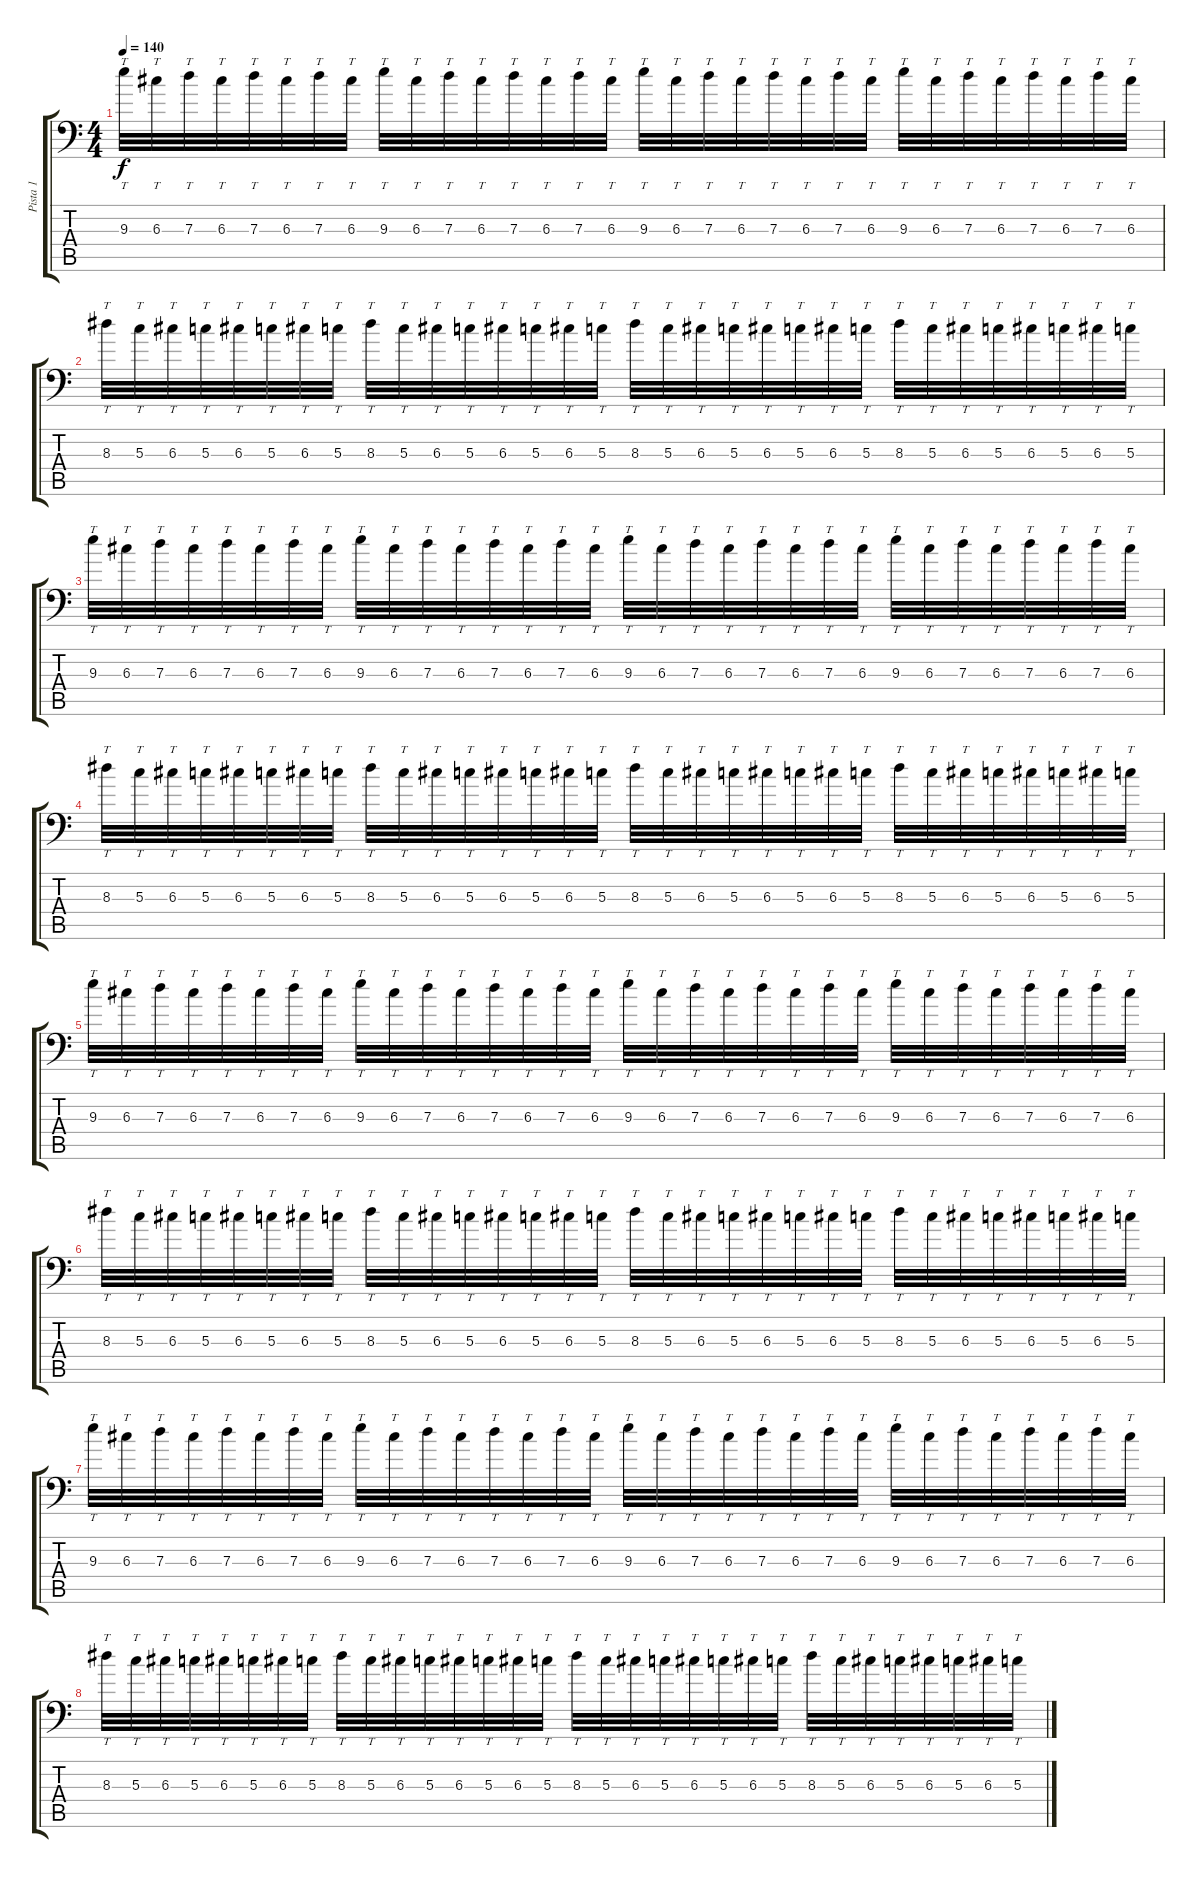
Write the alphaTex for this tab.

\track ("Pista 1" "Pista 1") {instrument distortionguitar}
\staff {score tabs}
\tuning (E4 B3 G3 D3 F2 Bb1) {hide}
\ts (4 4)
\tempo 140
\clef f4
\ks c
9.3.32{tt dy f} 6.3.32{tt} 7.3.32{tt} 6.3.32{tt} 7.3.32{tt} 6.3.32{tt} 7.3.32{tt} 6.3.32{tt} 9.3.32{tt} 6.3.32{tt} 7.3.32{tt} 6.3.32{tt} 7.3.32{tt} 6.3.32{tt} 7.3.32{tt} 6.3.32{tt} 9.3.32{tt} 6.3.32{tt} 7.3.32{tt} 6.3.32{tt} 7.3.32{tt} 6.3.32{tt} 7.3.32{tt} 6.3.32{tt} 9.3.32{tt} 6.3.32{tt} 7.3.32{tt} 6.3.32{tt} 7.3.32{tt} 6.3.32{tt} 7.3.32{tt} 6.3.32{tt} |
8.3.32{tt} 5.3.32{tt} 6.3.32{tt} 5.3.32{tt} 6.3.32{tt} 5.3.32{tt} 6.3.32{tt} 5.3.32{tt} 8.3.32{tt} 5.3.32{tt} 6.3.32{tt} 5.3.32{tt} 6.3.32{tt} 5.3.32{tt} 6.3.32{tt} 5.3.32{tt} 8.3.32{tt} 5.3.32{tt} 6.3.32{tt} 5.3.32{tt} 6.3.32{tt} 5.3.32{tt} 6.3.32{tt} 5.3.32{tt} 8.3.32{tt} 5.3.32{tt} 6.3.32{tt} 5.3.32{tt} 6.3.32{tt} 5.3.32{tt} 6.3.32{tt} 5.3.32{tt} |
9.3.32{tt} 6.3.32{tt} 7.3.32{tt} 6.3.32{tt} 7.3.32{tt} 6.3.32{tt} 7.3.32{tt} 6.3.32{tt} 9.3.32{tt} 6.3.32{tt} 7.3.32{tt} 6.3.32{tt} 7.3.32{tt} 6.3.32{tt} 7.3.32{tt} 6.3.32{tt} 9.3.32{tt} 6.3.32{tt} 7.3.32{tt} 6.3.32{tt} 7.3.32{tt} 6.3.32{tt} 7.3.32{tt} 6.3.32{tt} 9.3.32{tt} 6.3.32{tt} 7.3.32{tt} 6.3.32{tt} 7.3.32{tt} 6.3.32{tt} 7.3.32{tt} 6.3.32{tt} |
8.3.32{tt} 5.3.32{tt} 6.3.32{tt} 5.3.32{tt} 6.3.32{tt} 5.3.32{tt} 6.3.32{tt} 5.3.32{tt} 8.3.32{tt} 5.3.32{tt} 6.3.32{tt} 5.3.32{tt} 6.3.32{tt} 5.3.32{tt} 6.3.32{tt} 5.3.32{tt} 8.3.32{tt} 5.3.32{tt} 6.3.32{tt} 5.3.32{tt} 6.3.32{tt} 5.3.32{tt} 6.3.32{tt} 5.3.32{tt} 8.3.32{tt} 5.3.32{tt} 6.3.32{tt} 5.3.32{tt} 6.3.32{tt} 5.3.32{tt} 6.3.32{tt} 5.3.32{tt} |
9.3.32{tt} 6.3.32{tt} 7.3.32{tt} 6.3.32{tt} 7.3.32{tt} 6.3.32{tt} 7.3.32{tt} 6.3.32{tt} 9.3.32{tt} 6.3.32{tt} 7.3.32{tt} 6.3.32{tt} 7.3.32{tt} 6.3.32{tt} 7.3.32{tt} 6.3.32{tt} 9.3.32{tt} 6.3.32{tt} 7.3.32{tt} 6.3.32{tt} 7.3.32{tt} 6.3.32{tt} 7.3.32{tt} 6.3.32{tt} 9.3.32{tt} 6.3.32{tt} 7.3.32{tt} 6.3.32{tt} 7.3.32{tt} 6.3.32{tt} 7.3.32{tt} 6.3.32{tt} |
8.3.32{tt} 5.3.32{tt} 6.3.32{tt} 5.3.32{tt} 6.3.32{tt} 5.3.32{tt} 6.3.32{tt} 5.3.32{tt} 8.3.32{tt} 5.3.32{tt} 6.3.32{tt} 5.3.32{tt} 6.3.32{tt} 5.3.32{tt} 6.3.32{tt} 5.3.32{tt} 8.3.32{tt} 5.3.32{tt} 6.3.32{tt} 5.3.32{tt} 6.3.32{tt} 5.3.32{tt} 6.3.32{tt} 5.3.32{tt} 8.3.32{tt} 5.3.32{tt} 6.3.32{tt} 5.3.32{tt} 6.3.32{tt} 5.3.32{tt} 6.3.32{tt} 5.3.32{tt} |
9.3.32{tt} 6.3.32{tt} 7.3.32{tt} 6.3.32{tt} 7.3.32{tt} 6.3.32{tt} 7.3.32{tt} 6.3.32{tt} 9.3.32{tt} 6.3.32{tt} 7.3.32{tt} 6.3.32{tt} 7.3.32{tt} 6.3.32{tt} 7.3.32{tt} 6.3.32{tt} 9.3.32{tt} 6.3.32{tt} 7.3.32{tt} 6.3.32{tt} 7.3.32{tt} 6.3.32{tt} 7.3.32{tt} 6.3.32{tt} 9.3.32{tt} 6.3.32{tt} 7.3.32{tt} 6.3.32{tt} 7.3.32{tt} 6.3.32{tt} 7.3.32{tt} 6.3.32{tt} |
8.3.32{tt} 5.3.32{tt} 6.3.32{tt} 5.3.32{tt} 6.3.32{tt} 5.3.32{tt} 6.3.32{tt} 5.3.32{tt} 8.3.32{tt} 5.3.32{tt} 6.3.32{tt} 5.3.32{tt} 6.3.32{tt} 5.3.32{tt} 6.3.32{tt} 5.3.32{tt} 8.3.32{tt} 5.3.32{tt} 6.3.32{tt} 5.3.32{tt} 6.3.32{tt} 5.3.32{tt} 6.3.32{tt} 5.3.32{tt} 8.3.32{tt} 5.3.32{tt} 6.3.32{tt} 5.3.32{tt} 6.3.32{tt} 5.3.32{tt} 6.3.32{tt} 5.3.32{tt}
